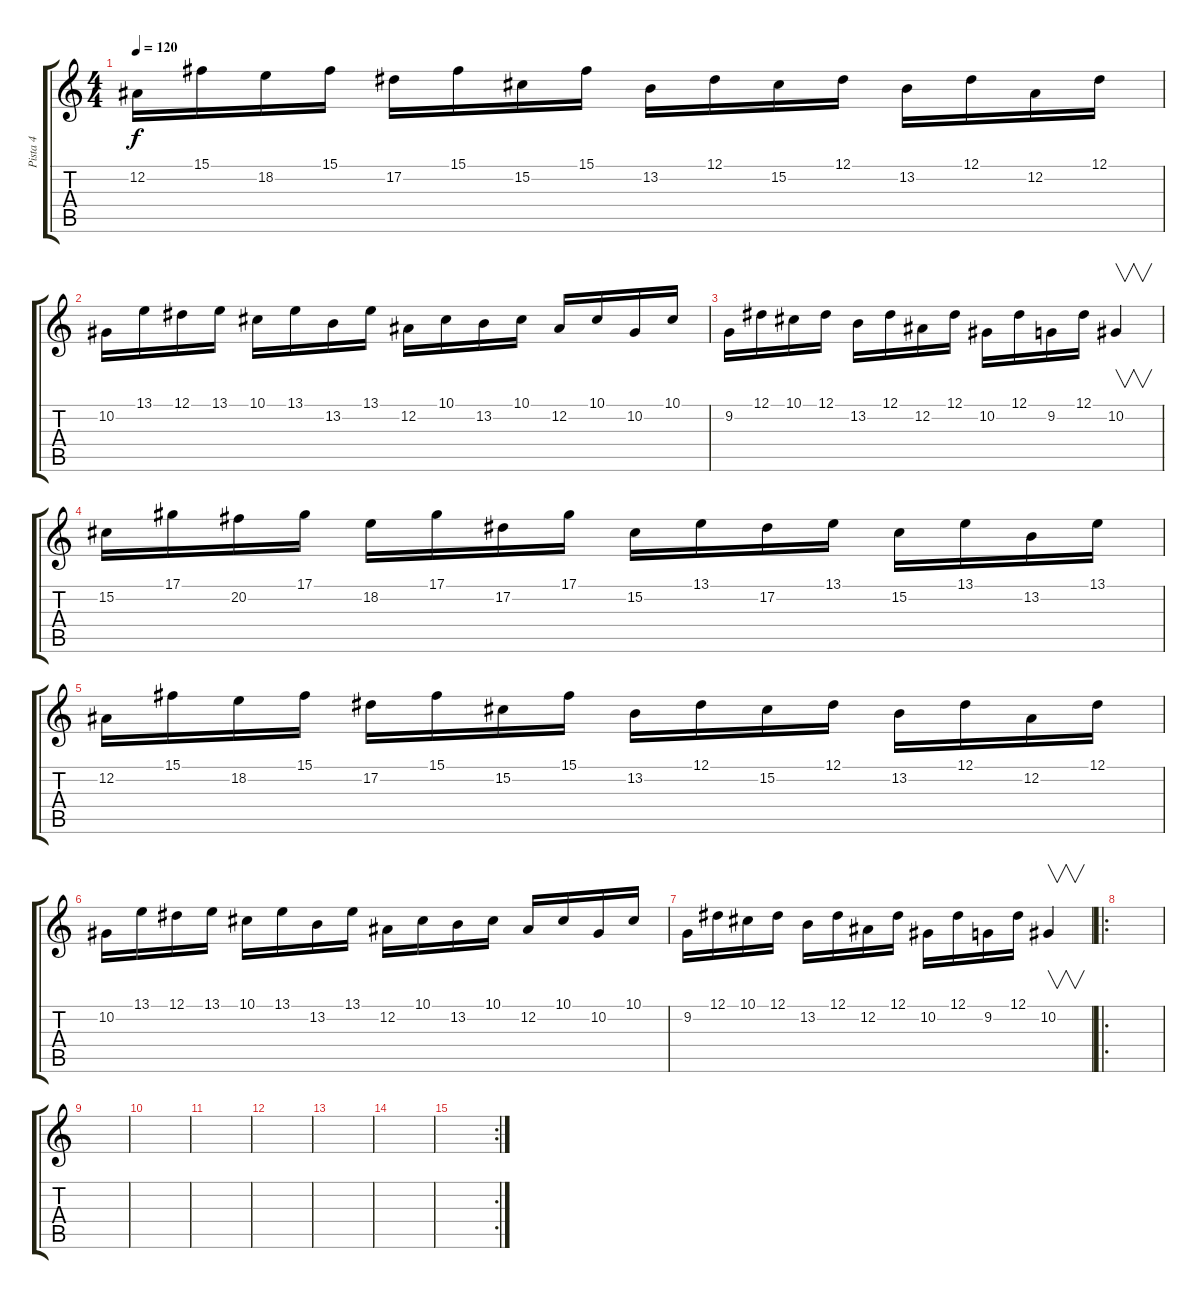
\track ("Pista 4" "Pista 4") {instrument stringensemble1}
\staff {score tabs}
\tuning (Eb4 Bb3 Gb3 Db3 Ab2 Eb2) {hide}
\ts (4 4)
\tempo 120
\clef g2
\ks c
12.2.16{dy f} 15.1.16 18.2.16 15.1.16 17.2.16 15.1.16 15.2.16 15.1.16 13.2.16 12.1.16 15.2.16 12.1.16 13.2.16 12.1.16 12.2.16 12.1.16 |
10.2.16 13.1.16 12.1.16 13.1.16 10.1.16 13.1.16 13.2.16 13.1.16 12.2.16 10.1.16 13.2.16 10.1.16 12.2.16 10.1.16 10.2.16 10.1.16 |
9.2.16 12.1.16 10.1.16 12.1.16 13.2.16 12.1.16 12.2.16 12.1.16 10.2.16 12.1.16 9.2.16 12.1.16 10.2.4{v} |
15.2.16 17.1.16 20.2.16 17.1.16 18.2.16 17.1.16 17.2.16 17.1.16 15.2.16 13.1.16 17.2.16 13.1.16 15.2.16 13.1.16 13.2.16 13.1.16 |
12.2.16 15.1.16 18.2.16 15.1.16 17.2.16 15.1.16 15.2.16 15.1.16 13.2.16 12.1.16 15.2.16 12.1.16 13.2.16 12.1.16 12.2.16 12.1.16 |
10.2.16 13.1.16 12.1.16 13.1.16 10.1.16 13.1.16 13.2.16 13.1.16 12.2.16 10.1.16 13.2.16 10.1.16 12.2.16 10.1.16 10.2.16 10.1.16 |
9.2.16 12.1.16 10.1.16 12.1.16 13.2.16 12.1.16 12.2.16 12.1.16 10.2.16 12.1.16 9.2.16 12.1.16 10.2.4{v} |
\ro
|
|
|
|
|
|
|
\rc 2
